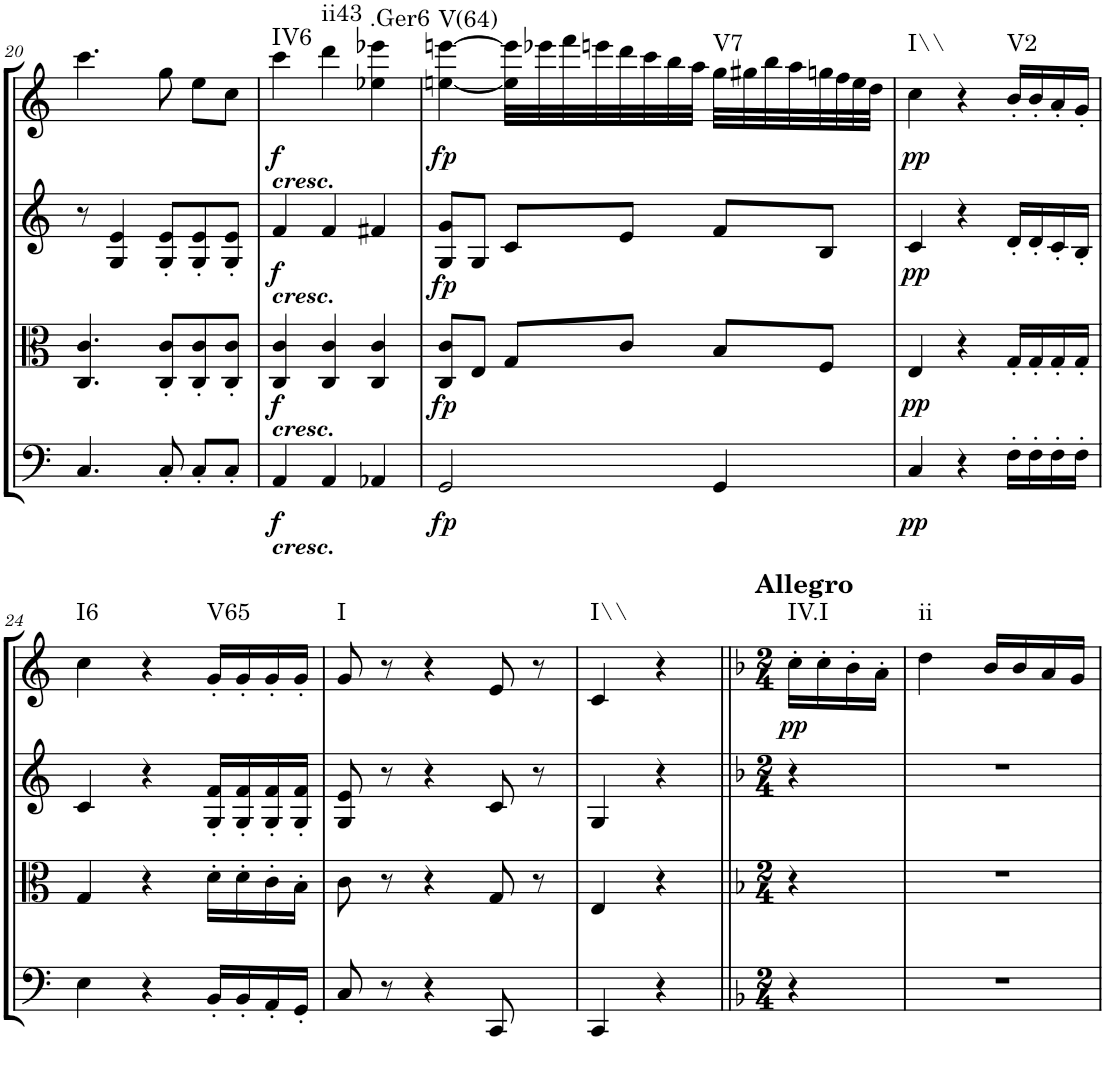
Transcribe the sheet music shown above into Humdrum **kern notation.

**kern	**dynam	**kern	**dynam	**kern	**dynam	**kern	**dynam	**harte
*part4	*part4	*part3	*part3	*part2	*part2	*part1	*part1	*part1
*staff4	*staff4	*staff3	*staff3	*staff2	*staff2	*staff1	*staff1	*
*I"Cello	*	*I"Viola	*	*I"2nd Violin	*	*I"1st Violin	*	*
*	*	*I'Vla	*	*I'Vln	*	*I'Vln	*	*
!!LO:PB:g=z
*clefF4	*	*clefC3	*	*clefG2	*	*clefG2	*	*
*k[]	*	*k[]	*	*k[]	*	*k[]	*	*
*M3/4	*	*M3/4	*	*M3/4	*	*M3/4	*	*
=20	=20	=20	=20	=20	=20	=20	=20	=20
4.C/	.	4.C/ 4.c/	.	8r	.	4.ccc\	.	.
.	.	.	.	4G/ 4e/	.	.	.	.
8C'/	.	8C/' 8c/'L	.	8G/' 8e/'L	.	8gg\	.	.
8C'/L	.	8C/' 8c/'	.	8G/' 8e/'	.	8ee\L	.	.
8C'/J	.	8C/' 8c/'J	.	8G/' 8e/'J	.	8cc\J	.	.
=21	=21	=21	=21	=21	=21	=21	=21	=21
!	!	!	!	!	!	!LO:TX:b:Bi:t=cresc.	!	!
!	!	!	!	!LO:TX:b:Bi:t=cresc.	!	!	!	!
!	!	!LO:TX:b:Bi:t=cresc.	!	!	!	!	!	!
!LO:TX:b:Bi:t=cresc.	!	!	!	!	!	!	!	!
!	!LO:DY:b	!	!LO:DY:b	!	!LO:DY:b	!	!LO:DY:b	!LO:H:kt=IV6
4AA/	f	4C/ 4c/	f	4f/	f	4ccc\	f	N
!	!	!	!	!	!	!	!	!LO:H:kt=ii43
4AA/	.	4C/ 4c/	.	4f/	.	4ddd\	.	N
!	!	!	!	!	!	!	!	!LO:H:kt=.Ger6
4AA-X/	.	4C/ 4c/	.	4f#X/	.	4ee-X\ 4eee-X\	.	N
=22	=22	=22	=22	=22	=22	=22	=22	=22
!	!LO:DY:b	!	!	!	!	!	!	!
!	!LO:DY:n=1:a	!	!LO:DY:a	!	!	!	!LO:DY:b	!LO:H:kt=V(64)
2GG/	fp fp	8C/ 8c/L	fp	8G/ 8g/L	.	[4een\ [4eeen\	fp	N
.	.	8E/J	.	8G/J	.	.	.	.
.	.	8G/L	.	8c/L	.	32ee\] 32eee\]LLL	.	.
.	.	.	.	.	.	32eee-X\	.	.
.	.	.	.	.	.	32fff\	.	.
.	.	.	.	.	.	32eeen\	.	.
.	.	8c/J	.	8e/J	.	32ddd\	.	.
.	.	.	.	.	.	32ccc\	.	.
.	.	.	.	.	.	32bb\	.	.
.	.	.	.	.	.	32aa\JJJ	.	.
!	!	!	!	!	!	!	!	!LO:H:kt=V7
4GG/	.	8B/L	.	8f/L	.	32gg\LLL	.	N
.	.	.	.	.	.	32gg#X\	.	.
.	.	.	.	.	.	32bb\	.	.
.	.	.	.	.	.	32aa\	.	.
.	.	8F/J	.	8B/J	.	32ggn\	.	.
.	.	.	.	.	.	32ff\	.	.
.	.	.	.	.	.	32ee\	.	.
.	.	.	.	.	.	32dd\JJJ	.	.
=23	=23	=23	=23	=23	=23	=23	=23	=23
!	!LO:DY:b	!	!LO:DY:b	!	!LO:DY:b	!	!LO:DY:b	!LO:H:kt=I\\
4C/	pp	4E/	pp	4c/	pp	4cc\	pp	N
4r	.	4r	.	4r	.	4r	.	.
!	!	!	!	!	!	!	!	!LO:H:kt=V2
16F'\LL	.	16G'/LL	.	16d'/LL	.	16b'/LL	.	N
16F'\	.	16G'/	.	16d'/	.	16b'/	.	.
16F'\	.	16G'/	.	16c'/	.	16a'/	.	.
16F'\JJ	.	16G'/JJ	.	16B'/JJ	.	16g'/JJ	.	.
!!LO:LB:g=z
=24	=24	=24	=24	=24	=24	=24	=24	=24
!	!	!	!	!	!	!	!	!LO:H:kt=I6
4E\	.	4G/	.	4c/	.	4cc\	.	N
4r	.	4r	.	4r	.	4r	.	.
!	!	!	!	!	!	!	!	!LO:H:kt=V65
16BB'/LL	.	16d'\LL	.	16G/' 16f/'LL	.	16g'/LL	.	N
16BB'/	.	16d'\	.	16G/' 16f/'	.	16g'/	.	.
16AA'/	.	16c'\	.	16G/' 16f/'	.	16g'/	.	.
16GG'/JJ	.	16B'\JJ	.	16G/' 16f/'JJ	.	16g'/JJ	.	.
=25	=25	=25	=25	=25	=25	=25	=25	=25
!	!	!	!	!	!	!	!	!LO:H:kt=I
8C/	.	8c\	.	8G/ 8e/	.	8g/	.	N
8r	.	8r	.	8r	.	8r	.	.
4r	.	4r	.	4r	.	4r	.	.
8CC/	.	8G/	.	8c/	.	8e/	.	.
8ryy	.	8r	.	8r	.	8r	.	.
=26	=26	=26	=26	=26	=26	=26	=26	=26
!	!	!	!	!	!	!	!	!LO:H:kt=I\\
4CC/	.	4E/	.	4G/	.	4c/	.	N
4r	.	4r	.	4r	.	4r	.	.
=27||	=27||	=27||	=27||	=27||	=27||	=27||	=27||	=27||
*k[b-]	*	*k[b-]	*	*k[b-]	*	*k[b-]	*	*
*F:	*	*F:	*	*F:	*	*F:	*	*
*M2/4	*	*M2/4	*	*M2/4	*	*M2/4	*	*
!	!	!	!	!	!	!LO:TX:a:B:t=Allegro	!	!
!	!	!	!	!	!	!	!LO:DY:b	!LO:H:kt=IV.I
4r	.	4r	.	4r	.	16cc'\LL	pp	N
.	.	.	.	.	.	16cc'\	.	.
.	.	.	.	.	.	16b-'\	.	.
.	.	.	.	.	.	16a'\JJ	.	.
=28	=28	=28	=28	=28	=28	=28	=28	=28
!	!	!	!	!	!	!	!	!LO:H:kt=ii
2r	.	2r	.	2r	.	4dd\	.	N
.	.	.	.	.	.	16b-/LL	.	.
.	.	.	.	.	.	16b-/	.	.
.	.	.	.	.	.	16a/	.	.
.	.	.	.	.	.	16g/JJ	.	.
=	=	=	=	=	=	=	=	=
*-	*-	*-	*-	*-	*-	*-	*-	*-
